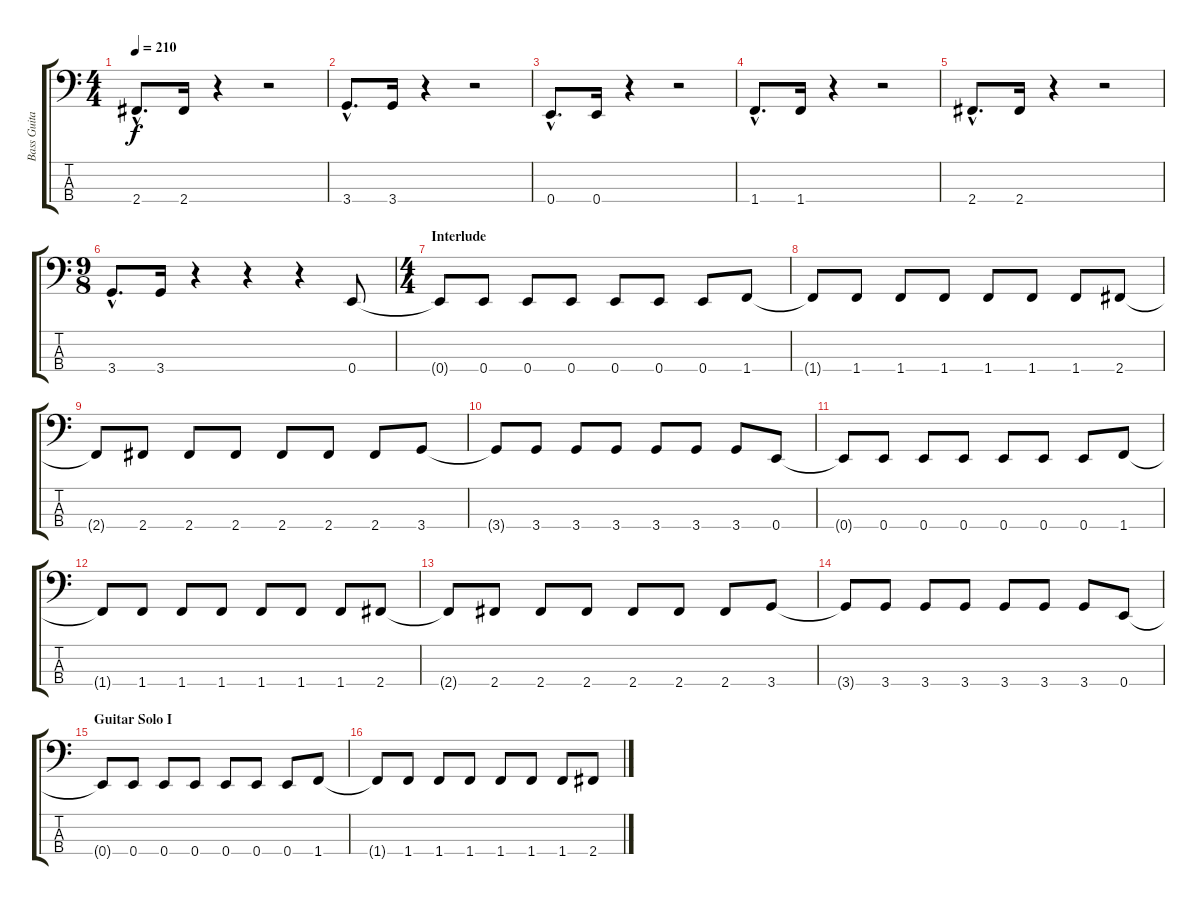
\track ("Bass Guitar (Dave Ellefson)" "Bass Guita") {instrument electricbasspick}
\staff {score tabs}
\tuning (G2 D2 A1 E1) {hide}
\ts (4 4)
\tempo 210
\clef f4
\ks c
2.4{hac}.8{d dy f} 2.4.16 r.4 r.2 |
3.4{hac}.8{d} 3.4.16 r.4 r.2 |
0.4{hac}.8{d} 0.4.16 r.4 r.2 |
1.4{hac}.8{d} 1.4.16 r.4 r.2 |
2.4{hac}.8{d} 2.4.16 r.4 r.2 |
\ts (9 8)
3.4{hac}.8{d} 3.4.16 r.4 r.4 r.4 0.4.8 |
\ts (4 4)
\section ("" "Interlude")
0.4{t}.8 0.4.8 0.4.8 0.4.8 0.4.8 0.4.8 0.4.8 1.4.8 |
1.4{t}.8 1.4.8 1.4.8 1.4.8 1.4.8 1.4.8 1.4.8 2.4.8 |
2.4{t}.8 2.4.8 2.4.8 2.4.8 2.4.8 2.4.8 2.4.8 3.4.8 |
3.4{t}.8 3.4.8 3.4.8 3.4.8 3.4.8 3.4.8 3.4.8 0.4.8 |
0.4{t}.8 0.4.8 0.4.8 0.4.8 0.4.8 0.4.8 0.4.8 1.4.8 |
1.4{t}.8 1.4.8 1.4.8 1.4.8 1.4.8 1.4.8 1.4.8 2.4.8 |
2.4{t}.8 2.4.8 2.4.8 2.4.8 2.4.8 2.4.8 2.4.8 3.4.8 |
3.4{t}.8 3.4.8 3.4.8 3.4.8 3.4.8 3.4.8 3.4.8 0.4.8 |
\section ("" "Guitar Solo I")
0.4{t}.8 0.4.8 0.4.8 0.4.8 0.4.8 0.4.8 0.4.8 1.4.8 |
1.4{t}.8 1.4.8 1.4.8 1.4.8 1.4.8 1.4.8 1.4.8 2.4.8
